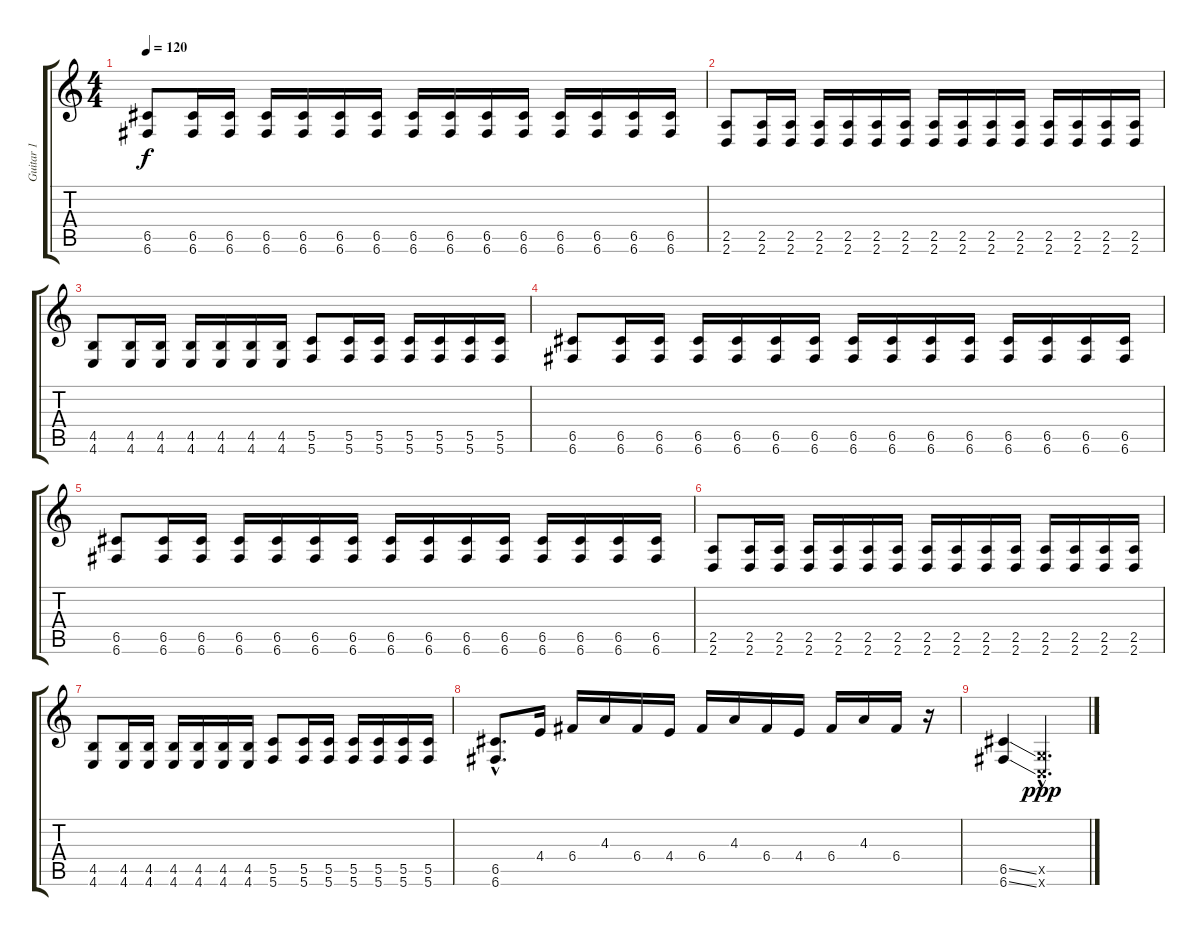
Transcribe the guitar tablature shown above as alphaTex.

\track ("Guitar 1" "Guitar 1") {instrument distortionguitar}
\staff {score tabs}
\tuning (D4 A3 F3 C3 G2 C2) {hide}
\ts (4 4)
\tempo 120
\clef g2
\ks c
(6.5 6.6).8{dy f} (6.5 6.6).16 (6.5 6.6).16 (6.5 6.6).16 (6.5 6.6).16 (6.5 6.6).16 (6.5 6.6).16 (6.5 6.6).16 (6.5 6.6).16 (6.5 6.6).16 (6.5 6.6).16 (6.5 6.6).16 (6.5 6.6).16 (6.5 6.6).16 (6.5 6.6).16 |
(2.5 2.6).8 (2.5 2.6).16 (2.5 2.6).16 (2.5 2.6).16 (2.5 2.6).16 (2.5 2.6).16 (2.5 2.6).16 (2.5 2.6).16 (2.5 2.6).16 (2.5 2.6).16 (2.5 2.6).16 (2.5 2.6).16 (2.5 2.6).16 (2.5 2.6).16 (2.5 2.6).16 |
(4.5 4.6).8 (4.5 4.6).16 (4.5 4.6).16 (4.5 4.6).16 (4.5 4.6).16 (4.5 4.6).16 (4.5 4.6).16 (5.5 5.6).8 (5.5 5.6).16 (5.5 5.6).16 (5.5 5.6).16 (5.5 5.6).16 (5.5 5.6).16 (5.5 5.6).16 |
(6.5 6.6).8 (6.5 6.6).16 (6.5 6.6).16 (6.5 6.6).16 (6.5 6.6).16 (6.5 6.6).16 (6.5 6.6).16 (6.5 6.6).16 (6.5 6.6).16 (6.5 6.6).16 (6.5 6.6).16 (6.5 6.6).16 (6.5 6.6).16 (6.5 6.6).16 (6.5 6.6).16 |
(6.5 6.6).8 (6.5 6.6).16 (6.5 6.6).16 (6.5 6.6).16 (6.5 6.6).16 (6.5 6.6).16 (6.5 6.6).16 (6.5 6.6).16 (6.5 6.6).16 (6.5 6.6).16 (6.5 6.6).16 (6.5 6.6).16 (6.5 6.6).16 (6.5 6.6).16 (6.5 6.6).16 |
(2.5 2.6).8 (2.5 2.6).16 (2.5 2.6).16 (2.5 2.6).16 (2.5 2.6).16 (2.5 2.6).16 (2.5 2.6).16 (2.5 2.6).16 (2.5 2.6).16 (2.5 2.6).16 (2.5 2.6).16 (2.5 2.6).16 (2.5 2.6).16 (2.5 2.6).16 (2.5 2.6).16 |
(4.5 4.6).8 (4.5 4.6).16 (4.5 4.6).16 (4.5 4.6).16 (4.5 4.6).16 (4.5 4.6).16 (4.5 4.6).16 (5.5 5.6).8 (5.5 5.6).16 (5.5 5.6).16 (5.5 5.6).16 (5.5 5.6).16 (5.5 5.6).16 (5.5 5.6).16 |
(6.5{hac} 6.6{hac}).8{d} 4.4.16 6.4.16 4.3.16 6.4.16 4.4.16 6.4.16 4.3.16 6.4.16 4.4.16 6.4.16 4.3.16 6.4.16 r.16 |
(6.5{ss} 6.6{ss}).4 (0.5{hac x} 0.6{hac x}).2{d dy ppp}
